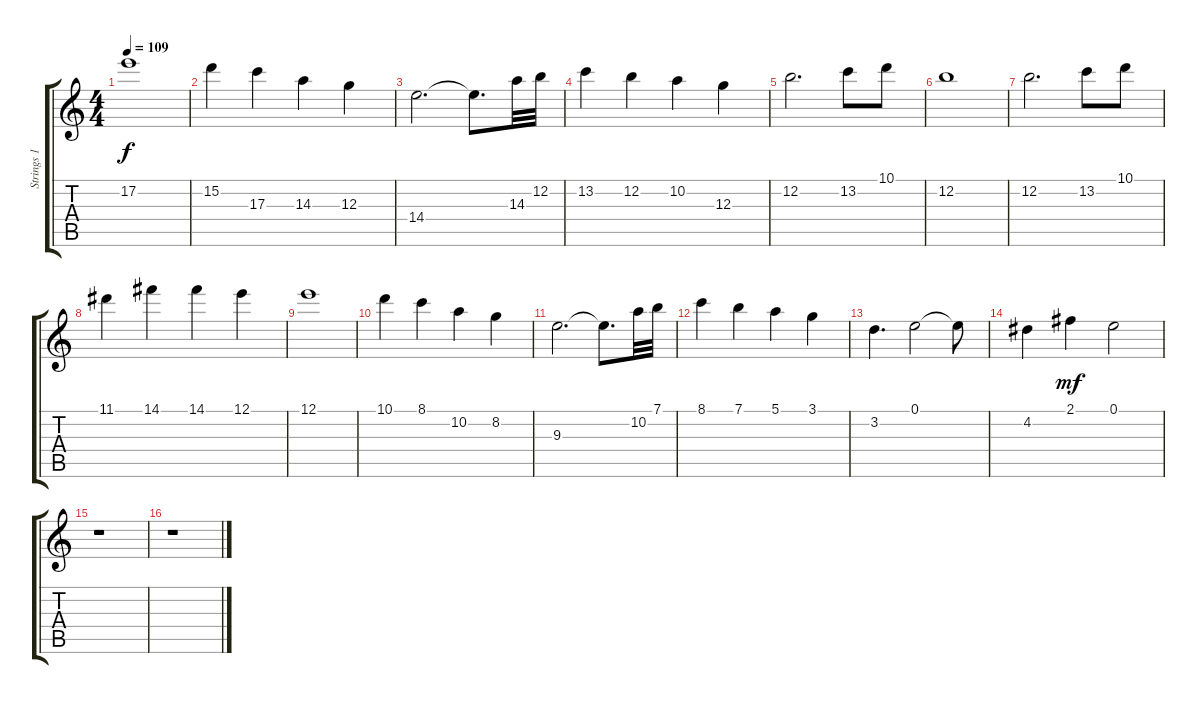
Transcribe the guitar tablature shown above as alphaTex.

\track ("Strings 1" "Strings 1") {instrument acousticguitarnylon}
\staff {score tabs}
\tuning (E4 B3 G3 D3 A2 E2) {hide}
\ts (4 4)
\tempo 109
\clef g2
\ks c
17.2.1{dy f} |
15.2.4 17.3.4 14.3.4 12.3.4 |
14.4.2{d} 14.4{t}.8{d} 14.3.32 12.2.32 |
13.2.4 12.2.4 10.2.4 12.3.4 |
12.2.2{d} 13.2.8 10.1.8 |
12.2.1 |
12.2.2{d} 13.2.8 10.1.8 |
11.1.4 14.1.4 14.1.4 12.1.4 |
12.1.1 |
10.1.4 8.1.4 10.2.4 8.2.4 |
9.3.2{d} 9.3{t}.8{d} 10.2.32 7.1.32 |
8.1.4 7.1.4 5.1.4 3.1.4 |
3.2.4{d} 0.1.2 0.1{t}.8 |
4.2.4 2.1.4{dy mf} 0.1.2 |
r.1 |
r.1
